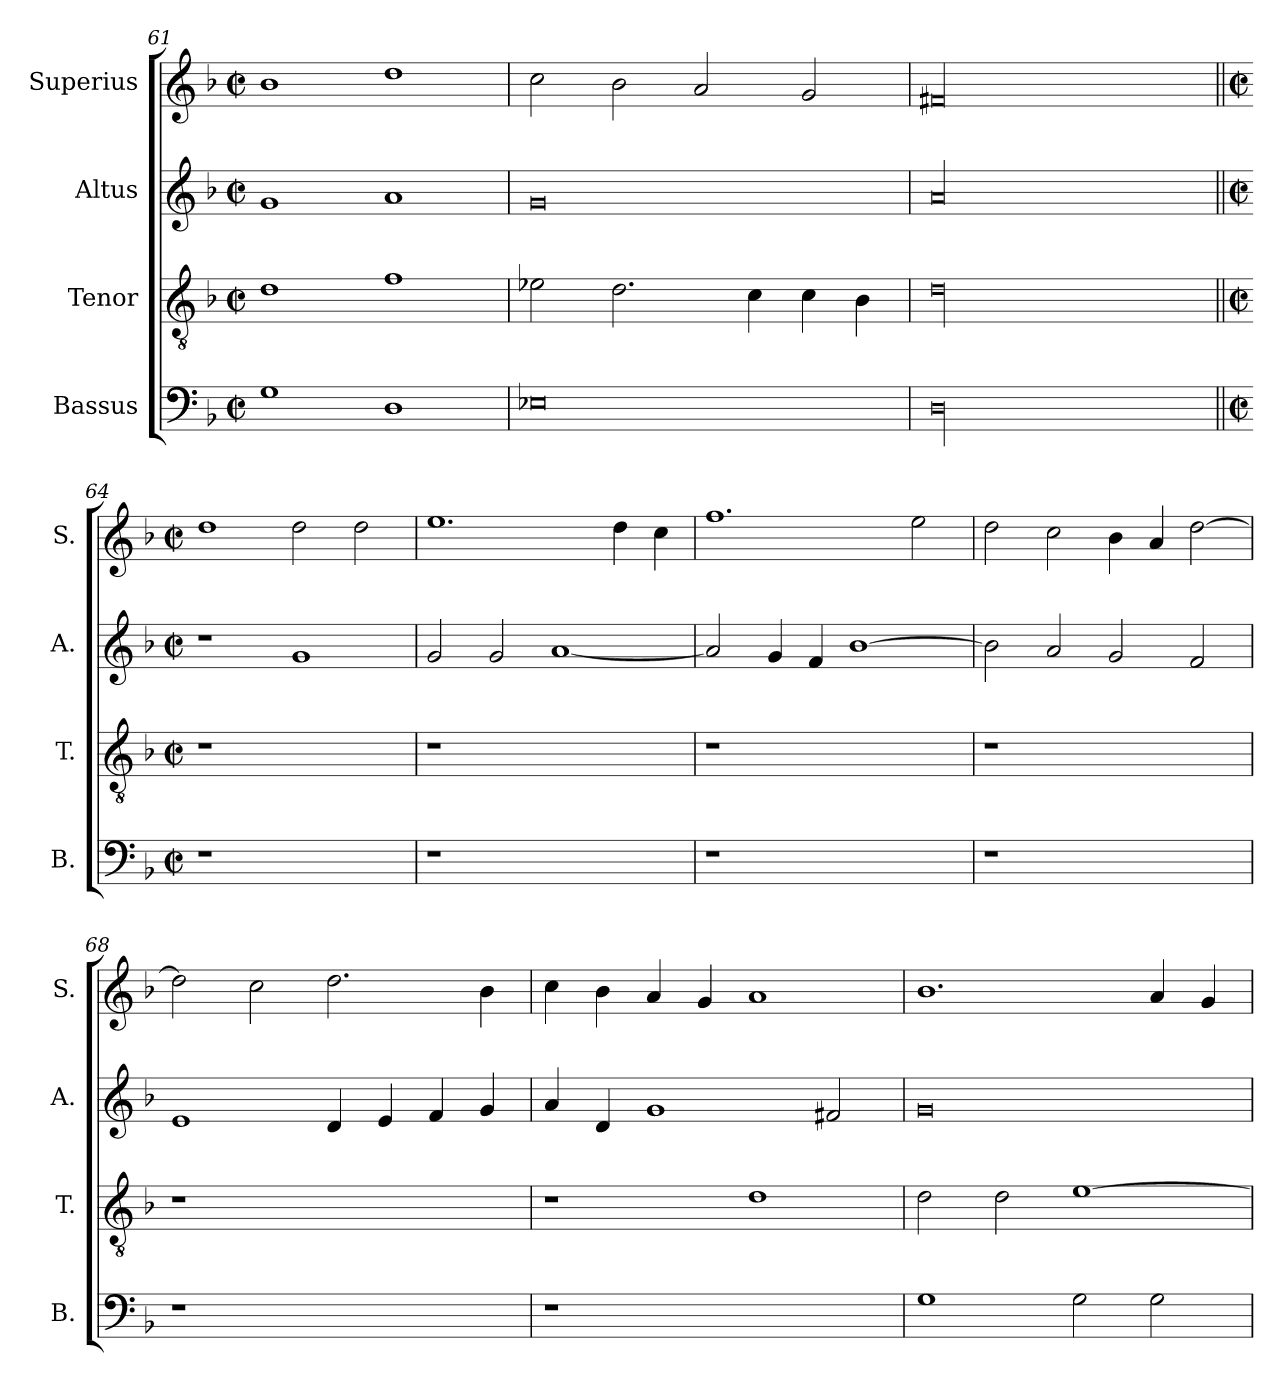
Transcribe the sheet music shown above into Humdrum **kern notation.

**kern	**kern	**kern	**kern
*part4	*part3	*part2	*part1
*staff4	*staff3	*staff2	*staff1
*I"Bassus	*I"Tenor	*I"Altus	*I"Superius
*I'B.	*I'T.	*I'A.	*I'S.
*clefF4	*clefGv2	*clefG2	*clefG2
*	*ITrd7c12	*	*
*k[b-]	*k[b-]	*k[b-]	*k[b-]
*F:	*F:	*F:	*F:
*M2/2	*M2/2	*M2/2	*M2/2
*met(c|)	*met(c|)	*met(c|)	*met(c|)
=61	=61	=61	=61
1Gi	1Di	1gi	1b-i
1Di	1Fi	1ai	1ddi
=62	=62	=62	=62
0E-Xi	2E-Xi\	0gi	2cci\
.	2.Di\	.	2b-i\
.	.	.	2ai/
.	4Ci\	.	.
.	4Ci\	.	2gi/
.	4BB-i\	.	.
=63	=63	=63	=63
00Di	00Di	00ai	00f#Xi
!!LO:LB:g=z
=64||	=64||	=64||	=64||
*M2/2	*M2/2	*M2/2	*M2/2
*met(c|)	*met(c|)	*met(c|)	*met(c|)
!LO:N:vis=1	!LO:N:vis=1	!	!
1r	1r	1r	1ddi
1ryy	1ryy	1gi	2ddi\
.	.	.	2ddi\
=65	=65	=65	=65
!LO:N:vis=1	!LO:N:vis=1	!	!
1r	1r	2gi/	1.eei
.	.	2gi/	.
1ryy	1ryy	[<1ai	.
.	.	.	4ddi\
.	.	.	4cci\
=66	=66	=66	=66
!LO:N:vis=1	!LO:N:vis=1	!	!
1r	1r	2ai/]	1.ffi
.	.	4gi/	.
.	.	4fi/	.
1ryy	1ryy	[>1b-i	.
.	.	.	2eei\
=67	=67	=67	=67
!LO:N:vis=1	!LO:N:vis=1	!	!
1r	1r	2b-i\]	2ddi\
.	.	2ai/	2cci\
1ryy	1ryy	2gi/	4b-i\
.	.	.	4ai/
.	.	2fi/	[>2ddi\
=68	=68	=68	=68
!LO:N:vis=1	!LO:N:vis=1	!	!
1r	1r	1ei	2ddi\]
.	.	.	2cci\
1ryy	1ryy	4di/	2.ddi\
.	.	4ei/	.
.	.	4fi/	.
.	.	4gi/	4b-i\
!!LO:PB:g=z
=69	=69	=69	=69
!LO:N:vis=1	!	!	!
1r	1r	4ai/	4cci\
.	.	4di/	4b-i\
.	.	1gi	4ai/
.	.	.	4gi/
1ryy	1Di	.	1ai
.	.	2f#Xi/	.
=70	=70	=70	=70
1Gi	2Di\	0gi	1.b-i
.	2Di\	.	.
2Gi\	[>1Ei	.	.
2Gi\	.	.	4ai/
.	.	.	4gi/
=	=	=	=
*-	*-	*-	*-
